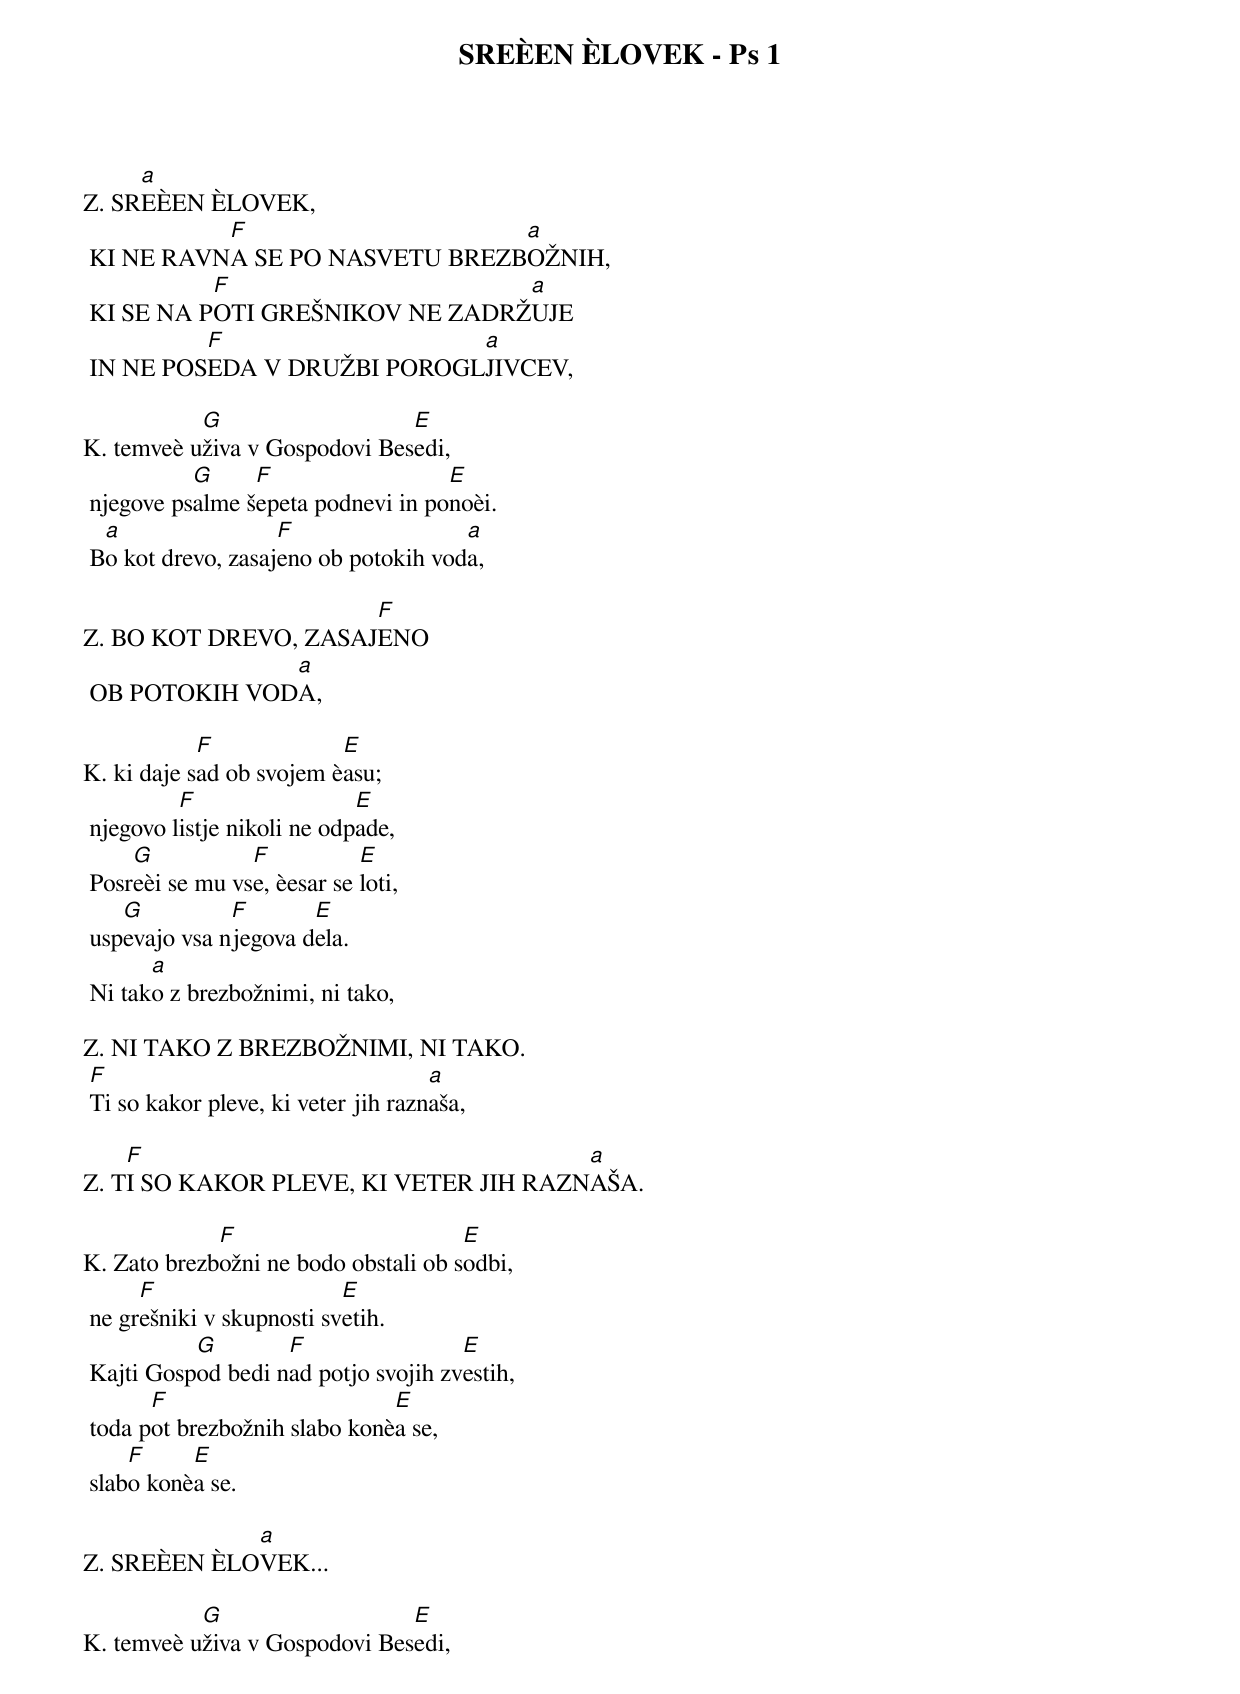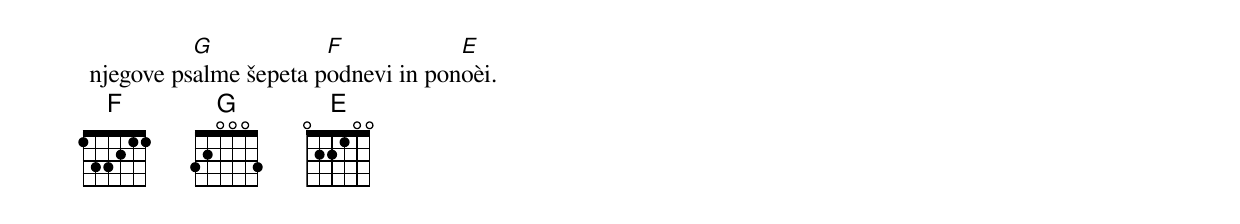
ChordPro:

{title: SREÈEN ÈLOVEK - Ps 1}

Z.	SR[a]EÈEN ÈLOVEK,
	KI NE RAVN[F]A SE PO NASVETU BREZB[a]OŽNIH,
	KI SE NA P[F]OTI GREŠNIKOV NE ZADRŽ[a]UJE
	IN NE POS[F]EDA V DRUŽBI POROGL[a]JIVCEV,

K.	temveè u[G]živa v Gospodovi Bes[E]edi,
	njegove ps[G]alme š[F]epeta podnevi in po[E]noèi.
	B[a]o kot drevo, zasaj[F]eno ob potokih vod[a]a,

Z.	BO KOT DREVO, ZASAJ[F]ENO
	OB POTOKIH VOD[a]A,

K.	ki daje s[F]ad ob svojem è[E]asu;
	njegovo l[F]istje nikoli ne odp[E]ade,
	Posr[G]eèi se mu vs[F]e, èesar se [E]loti,
	usp[G]evajo vsa n[F]jegova d[E]ela.
	Ni tak[a]o z brezbožnimi, ni tako,

Z.	NI TAKO Z BREZBOŽNIMI, NI TAKO.
	[F]Ti so kakor pleve, ki veter jih razn[a]aša,

Z.	T[F]I SO KAKOR PLEVE, KI VETER JIH RAZN[a]AŠA.

K.	Zato brezb[F]ožni ne bodo obstali ob s[E]odbi,
	ne gr[F]ešniki v skupnosti sv[E]etih.
	Kajti Gosp[G]od bedi n[F]ad potjo svojih zv[E]estih,
	toda p[F]ot brezbožnih slabo konè[E]a se,
	slab[F]o konè[E]a se.

Z.	SREÈEN ÈLO[a]VEK...

K.	temveè u[G]živa v Gospodovi Bes[E]edi,
	njegove ps[G]alme šepeta p[F]odnevi in pon[E]oèi.
